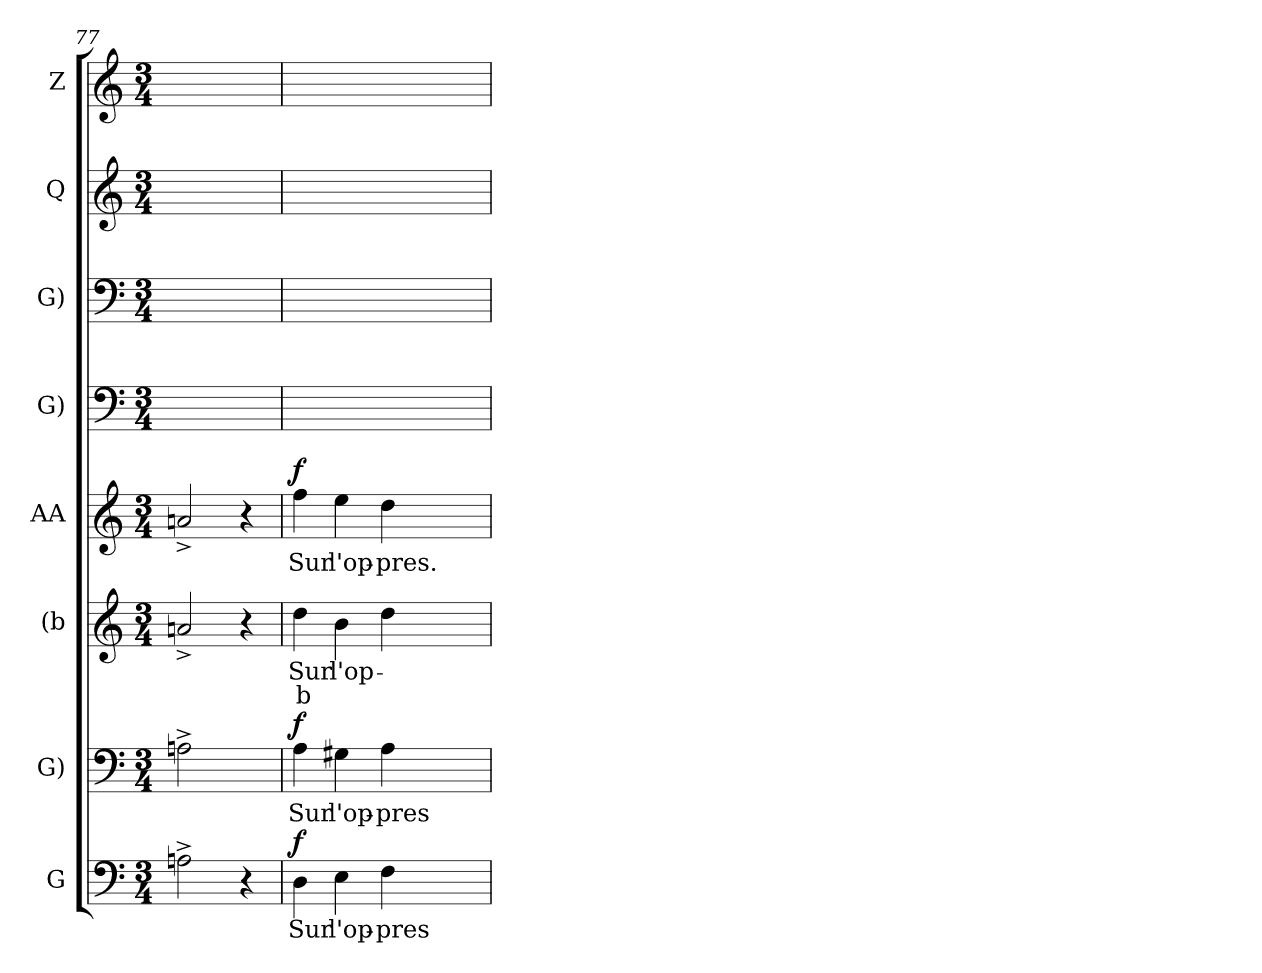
**kern	**text	**dynam	**kern	**text	**dynam	**kern	**text	**text	**kern	**text	**dynam	**kern	**kern	**kern	**kern
*part8	*part8	*part8	*part7	*part7	*part7	*part6	*part6	*part6	*part5	*part5	*part5	*part4	*part3	*part2	*part1
*staff8	*staff8	*staff8	*staff7	*staff7	*staff7	*staff6	*staff6	*staff6	*staff5	*staff5	*staff5	*staff4	*staff3	*staff2	*staff1
*I"G	*	*	*I"G)	*	*	*I"(b	*	*	*I"AA	*	*	*I"G)	*I"G)	*I"Q	*I"Z
!!LO:LB:g=z
*clefF4	*	*	*clefF4	*	*	*clefG2	*	*	*clefG2	*	*	*clefF4	*clefF4	*clefG2	*clefG2
*k[]	*	*	*k[]	*	*	*k[]	*	*	*k[]	*	*	*k[]	*k[]	*k[]	*k[]
*M3/4	*	*	*M3/4	*	*	*M3/4	*	*	*M3/4	*	*	*M3/4	*M3/4	*M3/4	*M3/4
=77	=77	=77	=77	=77	=77	=77	=77	=77	=77	=77	=77	=77	=77	=77	=77
2An^>i\	.	.	2An^>i\	.	.	2an^>i/	.	.	2an^>i/	.	.	2.ryy	2.ryy	2.ryy	2.ryy
4r	.	.	4ryy	.	.	4r	.	.	4r	.	.	.	.	.	.
=78	=78	=78	=78	=78	=78	=78	=78	=78	=78	=78	=78	=78	=78	=78	=78
!	!	!LO:DY:a	!	!	!LO:DY:a	!	!	!	!	!	!LO:DY:a	!	!	!	!
4Di\	Sur	f	4Ai\	Sur	f	4ddi\	Sur	b	4ffi\	Sur	f	2.ryy	2.ryy	2.ryy	2.ryy
4Ei\	l'op-	.	4G#Xi\	l'op-	.	4bi\	l'op-	.	4eei\	l'op-	.	.	.	.	.
!	!	!	!	!	!	!LO:N:vis=4	!	!	!	!	!	!	!	!	!
4Fi\	pres-	.	4Ai\	pres	.	4.ddj\	.	.	4ddi\	pres.	.	.	.	.	.
4.ryy	.	.	4.ryy	.	.	.	.	.	4.ryy	.	.	4.ryy	4.ryy	4.ryy	4.ryy
.	.	.	.	.	.	4ryy	.	.	.	.	.	.	.	.	.
=	=	=	=	=	=	=	=	=	=	=	=	=	=	=	=
*-	*-	*-	*-	*-	*-	*-	*-	*-	*-	*-	*-	*-	*-	*-	*-
